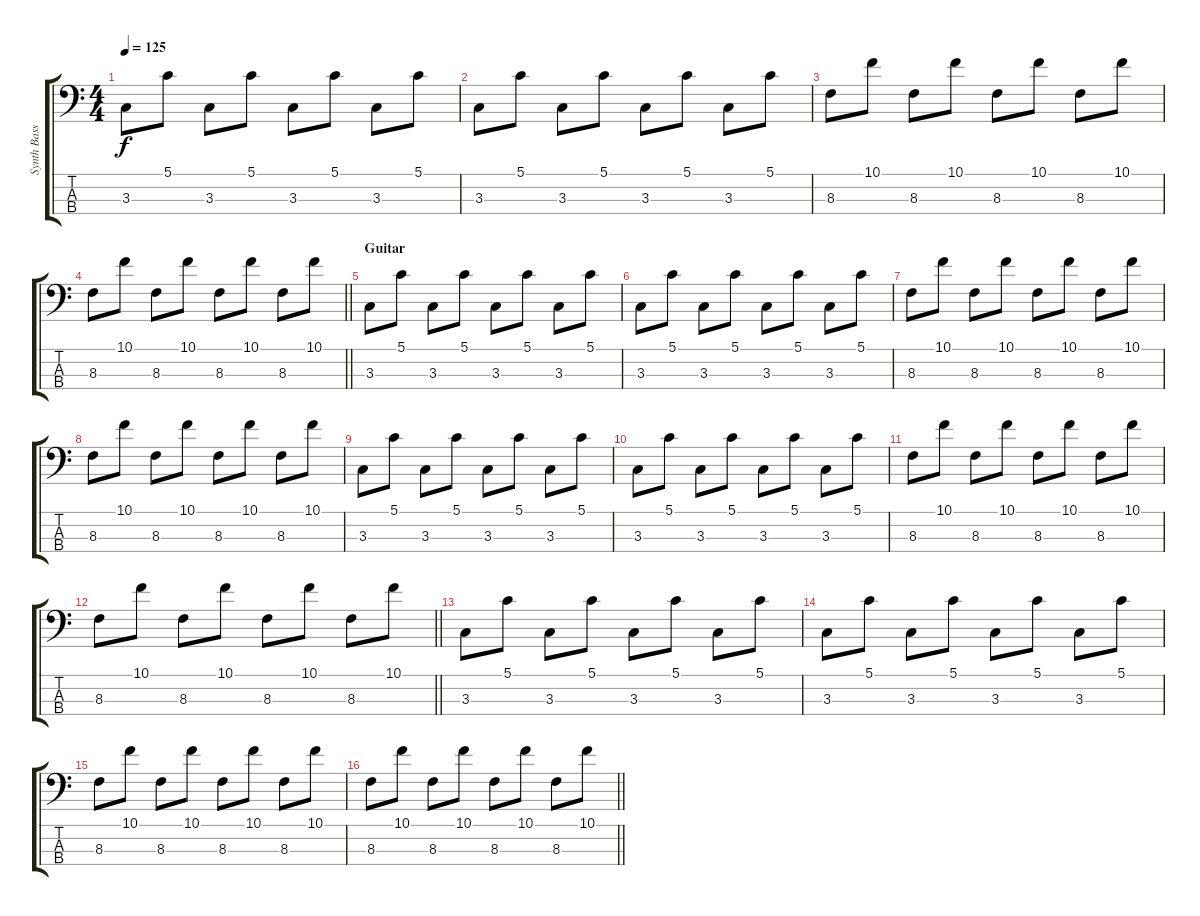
\track ("Synth Bass (Gillian Gilbert)" "Synth Bass") {instrument synthbass1}
\staff {score tabs}
\tuning (G2 D2 A1 E1) {hide}
\ts (4 4)
\tempo 125
\clef f4
\ks c
3.3.8{dy f} 5.1.8 3.3.8 5.1.8 3.3.8 5.1.8 3.3.8 5.1.8 |
3.3.8 5.1.8 3.3.8 5.1.8 3.3.8 5.1.8 3.3.8 5.1.8 |
8.3.8 10.1.8 8.3.8 10.1.8 8.3.8 10.1.8 8.3.8 10.1.8 |
\barLineRight lightlight
8.3.8 10.1.8 8.3.8 10.1.8 8.3.8 10.1.8 8.3.8 10.1.8 |
\section ("" "Guitar")
3.3.8 5.1.8 3.3.8 5.1.8 3.3.8 5.1.8 3.3.8 5.1.8 |
3.3.8 5.1.8 3.3.8 5.1.8 3.3.8 5.1.8 3.3.8 5.1.8 |
8.3.8 10.1.8 8.3.8 10.1.8 8.3.8 10.1.8 8.3.8 10.1.8 |
8.3.8 10.1.8 8.3.8 10.1.8 8.3.8 10.1.8 8.3.8 10.1.8 |
3.3.8 5.1.8 3.3.8 5.1.8 3.3.8 5.1.8 3.3.8 5.1.8 |
3.3.8 5.1.8 3.3.8 5.1.8 3.3.8 5.1.8 3.3.8 5.1.8 |
8.3.8 10.1.8 8.3.8 10.1.8 8.3.8 10.1.8 8.3.8 10.1.8 |
\barLineRight lightlight
8.3.8 10.1.8 8.3.8 10.1.8 8.3.8 10.1.8 8.3.8 10.1.8 |
3.3.8 5.1.8 3.3.8 5.1.8 3.3.8 5.1.8 3.3.8 5.1.8 |
3.3.8 5.1.8 3.3.8 5.1.8 3.3.8 5.1.8 3.3.8 5.1.8 |
8.3.8 10.1.8 8.3.8 10.1.8 8.3.8 10.1.8 8.3.8 10.1.8 |
\barLineRight lightlight
8.3.8 10.1.8 8.3.8 10.1.8 8.3.8 10.1.8 8.3.8 10.1.8
